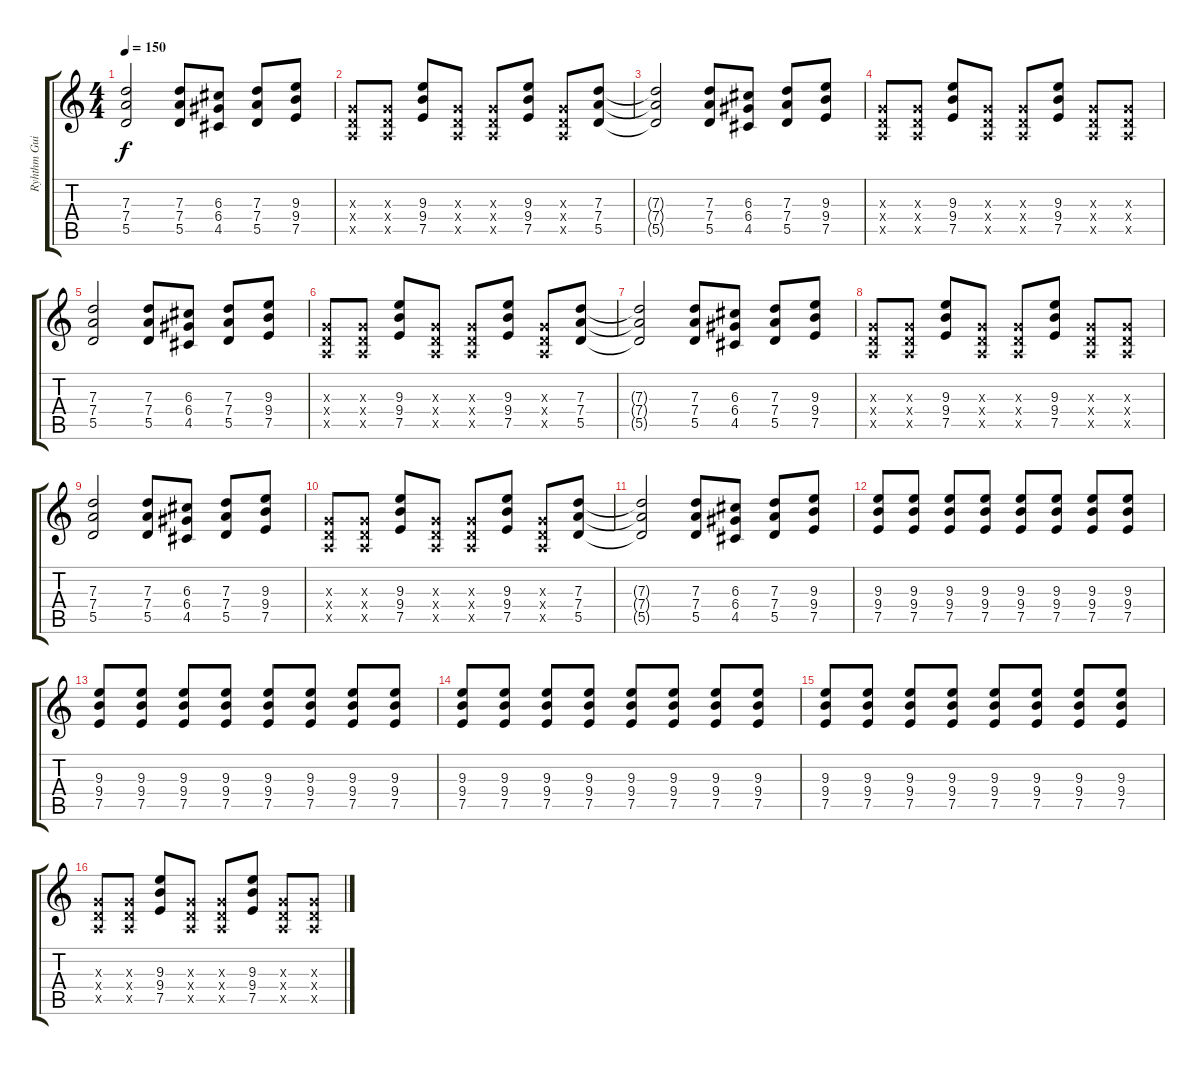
\track ("Ryhthm Guitar" "Ryhthm Gui") {instrument distortionguitar}
\staff {score tabs}
\tuning (E4 B3 G3 D3 A2 E2) {hide}
\ts (4 4)
\tempo 150
\clef g2
\ks c
(7.3 7.4 5.5).2{dy f} (7.3 7.4 5.5).8 (6.3 6.4 4.5).8 (7.3 7.4 5.5).8 (9.3 9.4 7.5).8 |
(0.3{x} 0.4{x} 0.5{x}).8 (0.3{x} 0.4{x} 0.5{x}).8 (9.3 9.4 7.5).8 (0.3{x} 0.4{x} 0.5{x}).8 (0.3{x} 0.4{x} 0.5{x}).8 (9.3 9.4 7.5).8 (0.3{x} 0.4{x} 0.5{x}).8 (7.3 7.4 5.5).8 |
(7.3{t} 7.4{t} 5.5{t}).2 (7.3 7.4 5.5).8 (6.3 6.4 4.5).8 (7.3 7.4 5.5).8 (9.3 9.4 7.5).8 |
(0.3{x} 0.4{x} 0.5{x}).8 (0.3{x} 0.4{x} 0.5{x}).8 (9.3 9.4 7.5).8 (0.3{x} 0.4{x} 0.5{x}).8 (0.3{x} 0.4{x} 0.5{x}).8 (9.3 9.4 7.5).8 (0.3{x} 0.4{x} 0.5{x}).8 (0.3{x} 0.4{x} 0.5{x}).8 |
(7.3 7.4 5.5).2 (7.3 7.4 5.5).8 (6.3 6.4 4.5).8 (7.3 7.4 5.5).8 (9.3 9.4 7.5).8 |
(0.3{x} 0.4{x} 0.5{x}).8 (0.3{x} 0.4{x} 0.5{x}).8 (9.3 9.4 7.5).8 (0.3{x} 0.4{x} 0.5{x}).8 (0.3{x} 0.4{x} 0.5{x}).8 (9.3 9.4 7.5).8 (0.3{x} 0.4{x} 0.5{x}).8 (7.3 7.4 5.5).8 |
(7.3{t} 7.4{t} 5.5{t}).2 (7.3 7.4 5.5).8 (6.3 6.4 4.5).8 (7.3 7.4 5.5).8 (9.3 9.4 7.5).8 |
(0.3{x} 0.4{x} 0.5{x}).8 (0.3{x} 0.4{x} 0.5{x}).8 (9.3 9.4 7.5).8 (0.3{x} 0.4{x} 0.5{x}).8 (0.3{x} 0.4{x} 0.5{x}).8 (9.3 9.4 7.5).8 (0.3{x} 0.4{x} 0.5{x}).8 (0.3{x} 0.4{x} 0.5{x}).8 |
(7.3 7.4 5.5).2 (7.3 7.4 5.5).8 (6.3 6.4 4.5).8 (7.3 7.4 5.5).8 (9.3 9.4 7.5).8 |
(0.3{x} 0.4{x} 0.5{x}).8 (0.3{x} 0.4{x} 0.5{x}).8 (9.3 9.4 7.5).8 (0.3{x} 0.4{x} 0.5{x}).8 (0.3{x} 0.4{x} 0.5{x}).8 (9.3 9.4 7.5).8 (0.3{x} 0.4{x} 0.5{x}).8 (7.3 7.4 5.5).8 |
(7.3{t} 7.4{t} 5.5{t}).2 (7.3 7.4 5.5).8 (6.3 6.4 4.5).8 (7.3 7.4 5.5).8 (9.3 9.4 7.5).8 |
(9.3 9.4 7.5).8 (9.3 9.4 7.5).8 (9.3 9.4 7.5).8 (9.3 9.4 7.5).8 (9.3 9.4 7.5).8 (9.3 9.4 7.5).8 (9.3 9.4 7.5).8 (9.3 9.4 7.5).8 |
(9.3 9.4 7.5).8 (9.3 9.4 7.5).8 (9.3 9.4 7.5).8 (9.3 9.4 7.5).8 (9.3 9.4 7.5).8 (9.3 9.4 7.5).8 (9.3 9.4 7.5).8 (9.3 9.4 7.5).8 |
(9.3 9.4 7.5).8 (9.3 9.4 7.5).8 (9.3 9.4 7.5).8 (9.3 9.4 7.5).8 (9.3 9.4 7.5).8 (9.3 9.4 7.5).8 (9.3 9.4 7.5).8 (9.3 9.4 7.5).8 |
(9.3 9.4 7.5).8 (9.3 9.4 7.5).8 (9.3 9.4 7.5).8 (9.3 9.4 7.5).8 (9.3 9.4 7.5).8 (9.3 9.4 7.5).8 (9.3 9.4 7.5).8 (9.3 9.4 7.5).8 |
(0.3{x} 0.4{x} 0.5{x}).8 (0.3{x} 0.4{x} 0.5{x}).8 (9.3 9.4 7.5).8 (0.3{x} 0.4{x} 0.5{x}).8 (0.3{x} 0.4{x} 0.5{x}).8 (9.3 9.4 7.5).8 (0.3{x} 0.4{x} 0.5{x}).8 (0.3{x} 0.4{x} 0.5{x}).8
